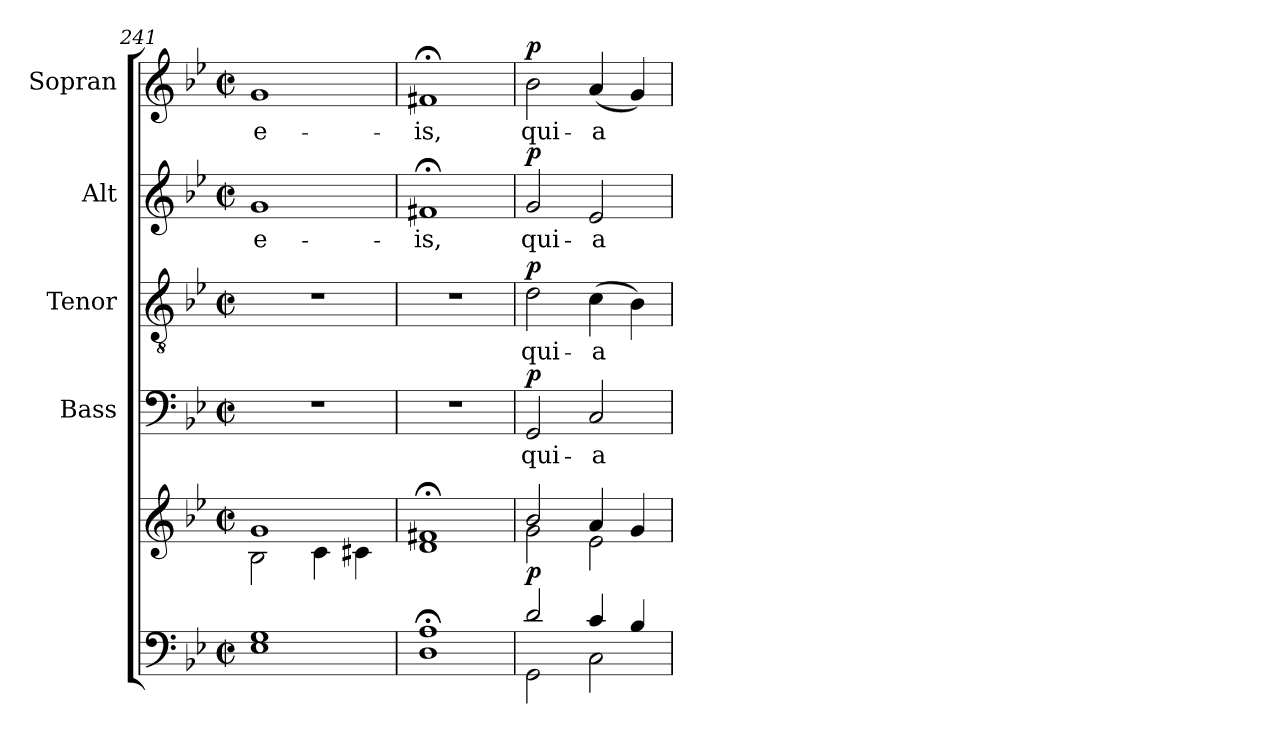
**kern	**kern	**dynam	**kern	**text	**dynam	**kern	**text	**dynam	**kern	**text	**dynam	**kern	**text	**dynam
*part5	*part5	*part5	*part4	*part4	*part4	*part3	*part3	*part3	*part2	*part2	*part2	*part1	*part1	*part1
*staff6	*staff5	*staff5/6	*staff4	*staff4	*staff4	*staff3	*staff3	*staff3	*staff2	*staff2	*staff2	*staff1	*staff1	*staff1
*	*	*	*I"Bass	*	*	*I"Tenor	*	*	*I"Alt	*	*	*I"Sopran	*	*
*	*	*	*I'B.	*	*	*I'T.	*	*	*I'A.	*	*	*I'S.	*	*
*clefF4	*clefG2	*	*clefF4	*	*	*clefGv2	*	*	*clefG2	*	*	*clefG2	*	*
*k[b-e-]	*k[b-e-]	*	*k[b-e-]	*	*	*k[b-e-]	*	*	*k[b-e-]	*	*	*k[b-e-]	*	*
*B-:	*B-:	*	*B-:	*	*	*B-:	*	*	*B-:	*	*	*B-:	*	*
*M2/2	*M2/2	*	*M2/2	*	*	*M2/2	*	*	*M2/2	*	*	*M2/2	*	*
*met(c|)	*met(c|)	*	*met(c|)	*	*	*met(c|)	*	*	*met(c|)	*	*	*met(c|)	*	*
=241	=241	=241	=241	=241	=241	=241	=241	=241	=241	=241	=241	=241	=241	=241
*^	*^	*	*	*	*	*	*	*	*	*	*	*	*	*
!	!	!	!	!	!	!	!	!	!	!	!	!LO:LY:b	!	!	!LO:LY:b	!
1G	1E-	1g	2B-\	.	1r	.	.	1r	.	.	1g	e-	.	1g	e-	.
.	.	.	4c\	.	.	.	.	.	.	.	.	.	.	.	.	.
.	.	.	4c#X\	.	.	.	.	.	.	.	.	.	.	.	.	.
=242	=242	=242	=242	=242	=242	=242	=242	=242	=242	=242	=242	=242	=242	=242	=242	=242
!	!	!	!	!	!	!	!	!	!	!	!	!LO:LY:b	!	!	!LO:LY:b	!
1A;	1D	1f#X;<	1d	.	1r	.	.	1r	.	.	1f#X;<	-is,	.	1f#X;<	-is,	.
=243	=243	=243	=243	=243	=243	=243	=243	=243	=243	=243	=243	=243	=243	=243	=243	=243
!	!	!	!	!LO:DY:b	!	!LO:LY:b	!LO:DY:a	!	!LO:LY:b	!LO:DY:a	!	!LO:LY:b	!LO:DY:a	!	!LO:LY:b	!LO:DY:a
2d/	2GG\	2b-/	2g\	p	2GG/	qui-	p	2d\	qui-	p	2g/	qui-	p	2b-\	qui-	p
!	!	!	!	!	!	!LO:LY:b	!	!	!LO:LY:b	!	!	!LO:LY:b	!	!	!LO:LY:b	!
4c/	2C\	4a/	2e-\	.	2C/	-a	.	(>4c\	-a	.	2e-/	-a	.	(<4a/	-a	.
4B-/	.	4g/	.	.	.	.	.	4B-\)	.	.	.	.	.	4g/)	.	.
*v	*v	*	*	*	*	*	*	*	*	*	*	*	*	*	*	*
*	*v	*v	*	*	*	*	*	*	*	*	*	*	*	*	*
=	=	=	=	=	=	=	=	=	=	=	=	=	=	=
*-	*-	*-	*-	*-	*-	*-	*-	*-	*-	*-	*-	*-	*-	*-
